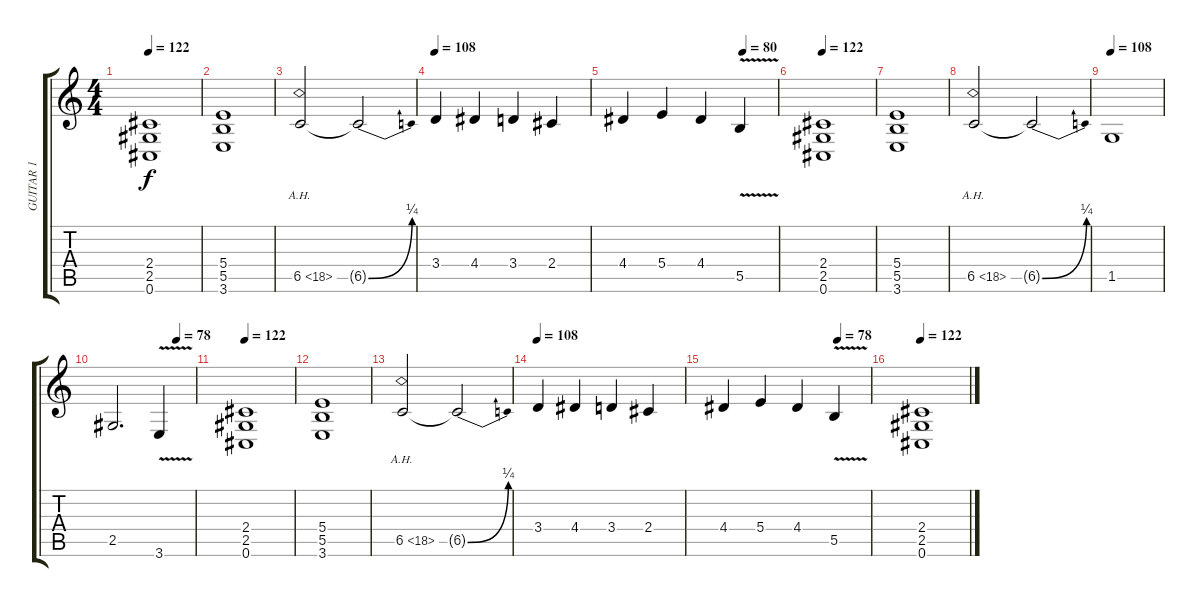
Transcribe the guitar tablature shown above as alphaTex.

\track ("GUITAR 1" "GUITAR 1") {instrument overdrivenguitar}
\staff {score tabs}
\tuning (Db4 Ab3 E3 B2 Gb2 Db2) {hide}
\ts (4 4)
\tempo 122
\clef g2
\ks c
(2.4 2.5 0.6).1{dy f} |
(5.4 5.5 3.6).1 |
6.5{ah 12}.2 6.5{be (bend 0 0 60 1) t}.2 |
\tempo 108
3.4.4 4.4.4 3.4.4 2.4.4 |
\tempo (80 0.78125)
4.4.4 5.4.4 4.4.4 5.5{v}.4 |
\tempo 122
(2.4 2.5 0.6).1 |
(5.4 5.5 3.6).1 |
6.5{ah 12}.2 6.5{be (bend 0 0 60 1) t}.2 |
\tempo 108
1.5.1 |
\tempo (78 0.78125)
2.5.2{d} 3.6{v}.4 |
\tempo 122
(2.4 2.5 0.6).1 |
(5.4 5.5 3.6).1 |
6.5{ah 12}.2 6.5{be (bend 0 0 60 1) t}.2 |
\tempo 108
3.4.4 4.4.4 3.4.4 2.4.4 |
\tempo (78 0.78125)
4.4.4 5.4.4 4.4.4 5.5{v}.4 |
\tempo 122
(2.4 2.5 0.6).1
